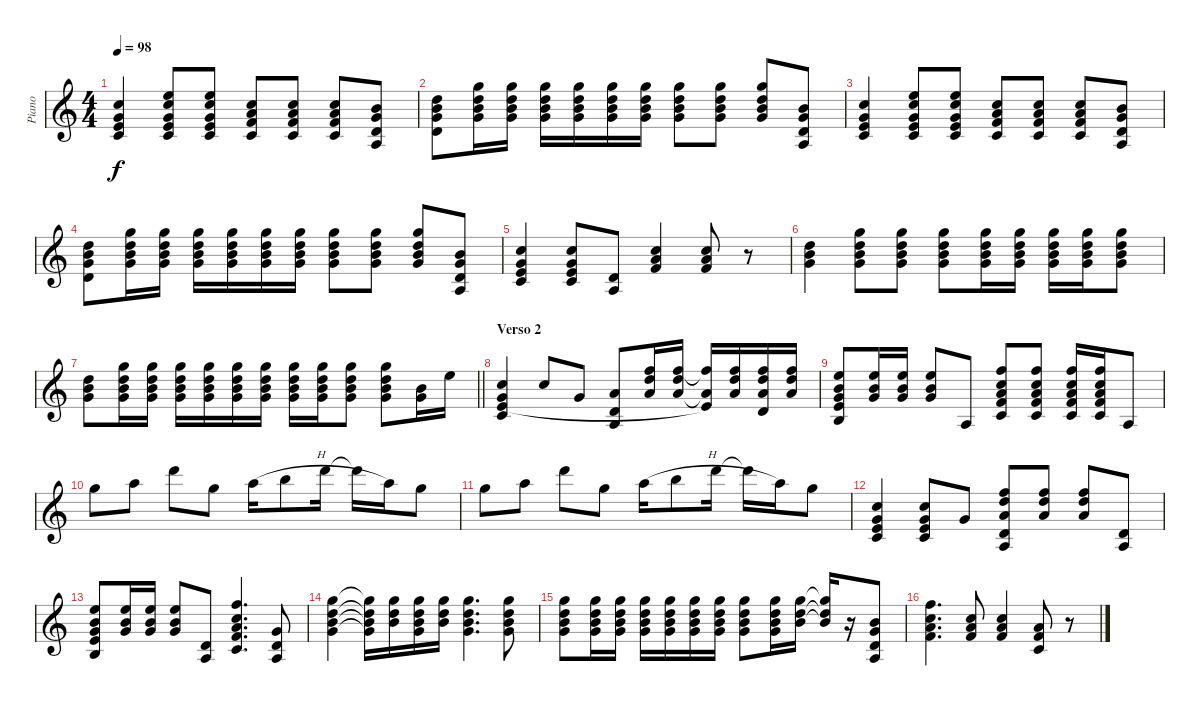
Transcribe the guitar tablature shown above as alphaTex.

\track ("Piano" "Piano") {instrument acousticgrandpiano}
\staff {score}
\tuning (E4 B3 G3 D3 A2 E2) {hide}
\ts (4 4)
\tempo 98
\clef g2
\ks c
(0.1 17.3 17.4 15.5).4{dy f} (0.1 17.2 17.3 17.4 15.5).8 (0.1 17.2 17.3 17.4 15.5).8 (13.2 14.3 15.4 15.5).8 (13.2 14.3 15.4 15.5).8 (13.2 14.3 15.4 15.5).8 (12.2 12.3 12.4 12.5).8 |
(10.1 12.2 12.3 12.4).8 (15.1 15.2 16.3 17.4).16 (15.1 15.2 16.3 17.4).16 (15.1 15.2 16.3 17.4).16 (15.1 15.2 16.3 17.4).16 (15.1 15.2 16.3 17.4).16 (15.1 15.2 16.3 17.4).16 (15.1 15.2 16.3 17.4).8 (15.1 15.2 16.3 17.4).8 (15.1 15.2 16.3 17.4).8 (16.3 17.4 17.5 17.6).8 |
(0.1 17.3 17.4 15.5).4 (0.1 17.2 17.3 17.4 15.5).8 (0.1 17.2 17.3 17.4 15.5).8 (13.2 14.3 15.4 15.5).8 (13.2 14.3 15.4 15.5).8 (13.2 14.3 15.4 15.5).8 (12.2 12.3 12.4 12.5).8 |
(10.1 12.2 12.3 12.4).8 (15.1 15.2 16.3 17.4).16 (15.1 15.2 16.3 17.4).16 (15.1 15.2 16.3 17.4).16 (15.1 15.2 16.3 17.4).16 (15.1 15.2 16.3 17.4).16 (15.1 15.2 16.3 17.4).16 (15.1 15.2 16.3 17.4).8 (15.1 15.2 16.3 17.4).8 (15.1 15.2 16.3 17.4).8 (16.3 17.4 17.5 17.6).8 |
(0.1 17.3 17.4 15.5).4 (0.1 17.3 17.4 15.5).8 (17.5 17.6).8 (13.2 14.3 15.4).4 (13.2 14.3 15.4).8 r.8 |
(10.1 12.2 12.3).4 (15.1 15.2 16.3 17.4).8 (15.1 15.2 16.3 17.4).8 (15.1 15.2 16.3 17.4).8 (15.1 15.2 16.3 17.4).16 (15.1 15.2 16.3 17.4).16 (15.1 15.2 16.3 17.4).16 (15.1 15.2 16.3 17.4).16 (15.1 15.2 16.3 17.4).8 |
\barLineRight lightlight
(15.2 16.3 17.4).8 (15.1 15.2 16.3 17.4).16 (15.1 15.2 16.3 17.4).16 (15.1 15.2 16.3 17.4).16 (15.1 15.2 16.3 17.4).16 (15.1 15.2 16.3 17.4).16 (15.1 15.2 16.3 17.4).16 (15.1 15.2 16.3 17.4).16 (15.1 15.2 16.3 17.4).16 (15.1 15.2 16.3 17.4).8 (15.1 15.2 16.3 17.4).8 (16.3 17.4).16 17.2.16 |
\section ("" "Verso 2")
(0.1 17.3 17.4 15.5).4 17.3.8 17.4.8 (19.4 17.5 17.6).8 (18.2 19.3 19.4).16 (18.2 19.3 19.4).16 (0.1{t} 18.2{t} 19.4{t}).16 (18.2 19.3 19.4).16 (18.2 19.3 19.4 17.5).16 (18.2 19.3 19.4).16 |
(17.2 16.3 17.4 19.5 19.6).8 (17.2 16.3 17.4).16 (17.2 16.3 17.4).16 (17.2 16.3 17.4).8 17.6.8 (13.1 13.2 14.3 15.4 15.5).8 (13.1 13.2 14.3 15.4 15.5).8 (13.1 13.2 14.3 15.4 15.5).16 (13.1 13.2 14.3 15.4 15.5).16 12.5.8 |
15.1.8 17.1.8 22.1.8 20.2.8 22.2{h}.16 19.1.8 22.1.16 22.1{t}.16 22.2.16 20.2.8 |
20.2.8 17.1.8 22.1.8 20.2.8 22.2{h}.16 19.1.8 22.1.16 22.1{t}.16 22.2.16 20.2.8 |
(0.1 22.4 22.5 20.6).4 (0.1 22.4 22.5 20.6).8 22.5.8 (18.2 19.3 19.4 17.5 17.6).8 (18.2 19.3 19.4).8 (18.2 19.3 19.4).8 (17.5 17.6).8 |
(17.2 16.3 17.4 19.5 19.6).8 (17.2 16.3 17.4).16 (17.2 16.3 17.4).16 (17.2 16.3 17.4).8 (17.5 17.6).8 (13.1 13.2 14.3 15.4 15.5).4{d} (12.3 12.4 12.5).8 |
(15.1 15.2 16.3 17.4).4 (15.1{t} 15.2{t} 16.3{t} 17.4{t}).16 (15.1 15.2 16.3).16 (15.1 15.2 16.3 17.4).16 (15.1 15.2 16.3).16 (15.1 15.2 16.3 17.4).4{d} (15.1 15.2 16.3 17.4).8 |
(15.1 15.2 16.3 17.4).8 (15.1 15.2 16.3 17.4).16 (15.1 15.2 16.3 17.4).16 (15.1 15.2 16.3 17.4).16 (15.1 15.2 16.3 17.4).16 (15.1 15.2 16.3 17.4).16 (15.1 15.2 16.3 17.4).16 (15.1 15.2 16.3 17.4).8 (15.1 15.2 16.3 17.4).16 (15.1 15.2 16.3).16 (15.1{t} 15.2{t} 16.3{t}).16 r.16 (12.2 12.3 12.4 12.5).8 |
(13.1 13.2 14.3 15.4).4{d} (13.2 14.3 15.4).8 (13.2 14.3 15.4).4 (14.3 15.4 15.5).8 r.8
